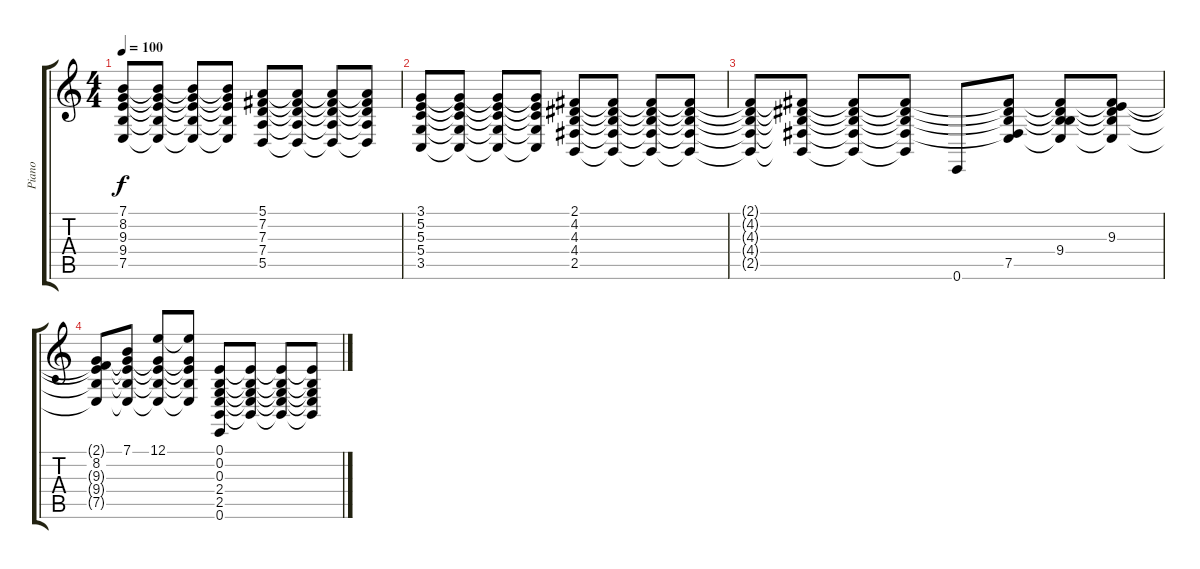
\track ("Piano" "Piano") {instrument electricgrandpiano}
\staff {score tabs}
\tuning (E4 B3 G3 D3 A2 E2) {hide}
\ts (4 4)
\tempo 100
\clef g2
\ks c
(7.1 8.2 9.3 9.4 7.5).8{dy f} (7.1{t} 8.2{t} 9.3{t} 9.4{t} 7.5{t}).8 (7.1{t} 8.2{t} 9.3{t} 9.4{t} 7.5{t}).8 (7.1{t} 8.2{t} 9.3{t} 9.4{t} 7.5{t}).8 (5.1 7.2 7.3 7.4 5.5).8 (5.1{t} 7.2{t} 7.3{t} 7.4{t} 5.5{t}).8 (5.1{t} 7.2{t} 7.3{t} 7.4{t} 5.5{t}).8 (5.1{t} 7.2{t} 7.3{t} 7.4{t} 5.5{t}).8 |
(3.1 5.2 5.3 5.4 3.5).8 (3.1{t} 5.2{t} 5.3{t} 5.4{t} 3.5{t}).8 (3.1{t} 5.2{t} 5.3{t} 5.4{t} 3.5{t}).8 (3.1{t} 5.2{t} 5.3{t} 5.4{t} 3.5{t}).8 (2.1 4.2 4.3 4.4 2.5).8 (2.1{t} 4.2{t} 4.3{t} 4.4{t} 2.5{t}).8 (2.1{t} 4.2{t} 4.3{t} 4.4{t} 2.5{t}).8 (2.1{t} 4.2{t} 4.3{t} 4.4{t} 2.5{t}).8 |
(2.1{t} 4.2{t} 4.3{t} 4.4{t} 2.5{t}).8 (2.1{t} 4.2{t} 4.3{t} 4.4{t} 2.5{t}).8 (2.1{t} 4.2{t} 4.3{t} 4.4{t} 2.5{t}).8 (2.1{t} 4.2{t} 4.3{t} 4.4{t} 2.5{t}).8 0.6.8 (2.1{t} 4.2{t} 4.3{t} 4.4{t} 7.5).8 (2.1{t} 4.2{t} 4.3{t} 9.4 7.5{t}).8 (2.1{t} 4.2{t} 9.3 9.4{t} 7.5{t}).8 |
(2.1{t} 8.2 9.3{t} 9.4{t} 7.5{t}).8{volume 0} (7.1 8.2{t} 9.3{t} 9.4{t} 7.5{t}).8 (12.1 8.2{t} 9.3{t} 9.4{t} 7.5{t}).8 (12.1{t} 8.2{t} 9.3{t} 9.4{t} 7.5{t}).8 (0.1 0.2 0.3 2.4 2.5 0.6).8 (0.1{t} 0.2{t} 0.3{t} 2.4{t} 2.5{t}).8 (0.1{t} 0.2{t} 0.3{t} 2.4{t} 2.5{t}).8 (0.1{t} 0.2{t} 0.3{t} 2.4{t} 2.5{t}).8
